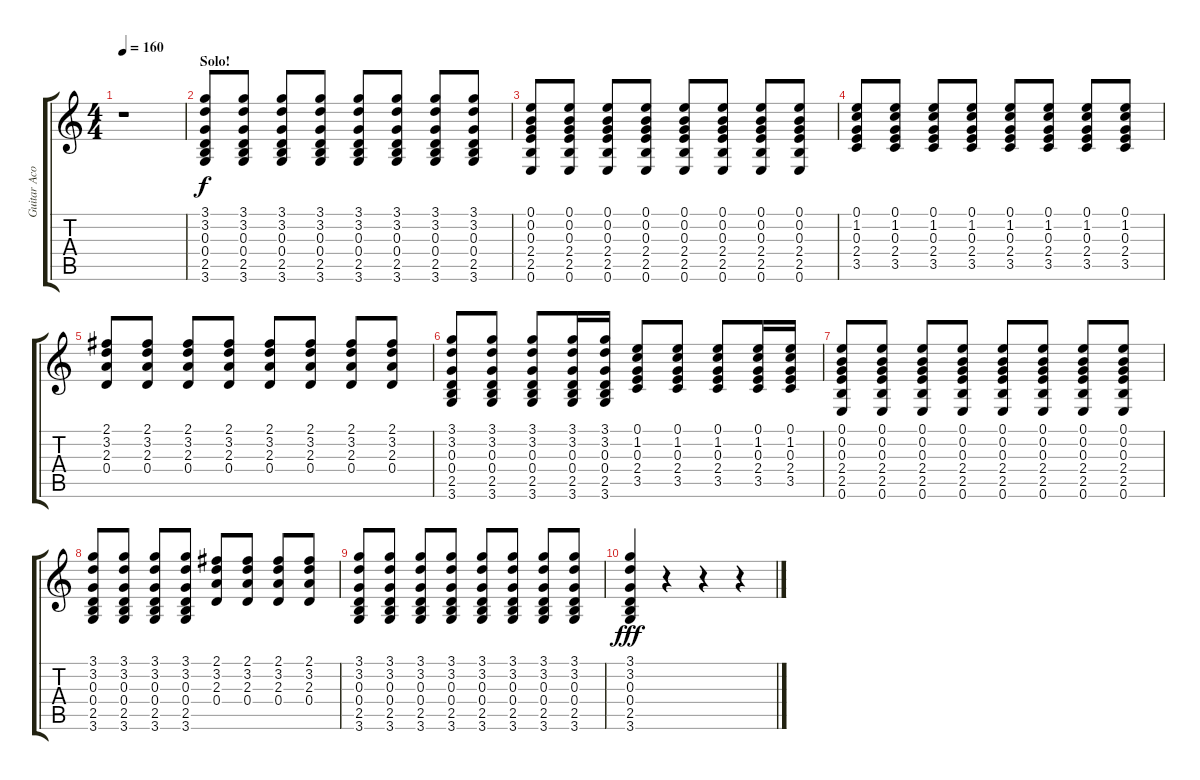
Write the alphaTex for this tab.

\track ("Guitar Acoustic" "Guitar Aco") {instrument acousticguitarsteel}
\staff {score tabs}
\tuning (E4 B3 G3 D3 A2 E2) {hide}
\ts (4 4)
\tempo 160
\clef g2
\ks c
r.1{dy f} |
\section ("" "Solo!")
(3.1 3.2 0.3 0.4 2.5 3.6).8 (3.1 3.2 0.3 0.4 2.5 3.6).8 (3.1 3.2 0.3 0.4 2.5 3.6).8 (3.1 3.2 0.3 0.4 2.5 3.6).8 (3.1 3.2 0.3 0.4 2.5 3.6).8 (3.1 3.2 0.3 0.4 2.5 3.6).8 (3.1 3.2 0.3 0.4 2.5 3.6).8 (3.1 3.2 0.3 0.4 2.5 3.6).8 |
(0.1 0.2 0.3 2.4 2.5 0.6).8 (0.1 0.2 0.3 2.4 2.5 0.6).8 (0.1 0.2 0.3 2.4 2.5 0.6).8 (0.1 0.2 0.3 2.4 2.5 0.6).8 (0.1 0.2 0.3 2.4 2.5 0.6).8 (0.1 0.2 0.3 2.4 2.5 0.6).8 (0.1 0.2 0.3 2.4 2.5 0.6).8 (0.1 0.2 0.3 2.4 2.5 0.6).8 |
(0.1 1.2 0.3 2.4 3.5).8 (0.1 1.2 0.3 2.4 3.5).8 (0.1 1.2 0.3 2.4 3.5).8 (0.1 1.2 0.3 2.4 3.5).8 (0.1 1.2 0.3 2.4 3.5).8 (0.1 1.2 0.3 2.4 3.5).8 (0.1 1.2 0.3 2.4 3.5).8 (0.1 1.2 0.3 2.4 3.5).8 |
(2.1 3.2 2.3 0.4).8 (2.1 3.2 2.3 0.4).8 (2.1 3.2 2.3 0.4).8 (2.1 3.2 2.3 0.4).8 (2.1 3.2 2.3 0.4).8 (2.1 3.2 2.3 0.4).8 (2.1 3.2 2.3 0.4).8 (2.1 3.2 2.3 0.4).8 |
(3.1 3.2 0.3 0.4 2.5 3.6).8 (3.1 3.2 0.3 0.4 2.5 3.6).8 (3.1 3.2 0.3 0.4 2.5 3.6).8 (3.1 3.2 0.3 0.4 2.5 3.6).16 (3.1 3.2 0.3 0.4 2.5 3.6).16 (0.1 1.2 0.3 2.4 3.5).8 (0.1 1.2 0.3 2.4 3.5).8 (0.1 1.2 0.3 2.4 3.5).8 (0.1 1.2 0.3 2.4 3.5).16 (0.1 1.2 0.3 2.4 3.5).16 |
(0.1 0.2 0.3 2.4 2.5 0.6).8 (0.1 0.2 0.3 2.4 2.5 0.6).8 (0.1 0.2 0.3 2.4 2.5 0.6).8 (0.1 0.2 0.3 2.4 2.5 0.6).8 (0.1 0.2 0.3 2.4 2.5 0.6).8 (0.1 0.2 0.3 2.4 2.5 0.6).8 (0.1 0.2 0.3 2.4 2.5 0.6).8 (0.1 0.2 0.3 2.4 2.5 0.6).8 |
(3.1 3.2 0.3 0.4 2.5 3.6).8 (3.1 3.2 0.3 0.4 2.5 3.6).8 (3.1 3.2 0.3 0.4 2.5 3.6).8 (3.1 3.2 0.3 0.4 2.5 3.6).8 (2.1 3.2 2.3 0.4).8 (2.1 3.2 2.3 0.4).8 (2.1 3.2 2.3 0.4).8 (2.1 3.2 2.3 0.4).8 |
(3.1 3.2 0.3 0.4 2.5 3.6).8 (3.1 3.2 0.3 0.4 2.5 3.6).8 (3.1 3.2 0.3 0.4 2.5 3.6).8 (3.1 3.2 0.3 0.4 2.5 3.6).8 (3.1 3.2 0.3 0.4 2.5 3.6).8 (3.1 3.2 0.3 0.4 2.5 3.6).8 (3.1 3.2 0.3 0.4 2.5 3.6).8 (3.1 3.2 0.3 0.4 2.5 3.6).8 |
(3.1 3.2 0.3 0.4 2.5 3.6).4{dy fff} r.4 r.4 r.4
